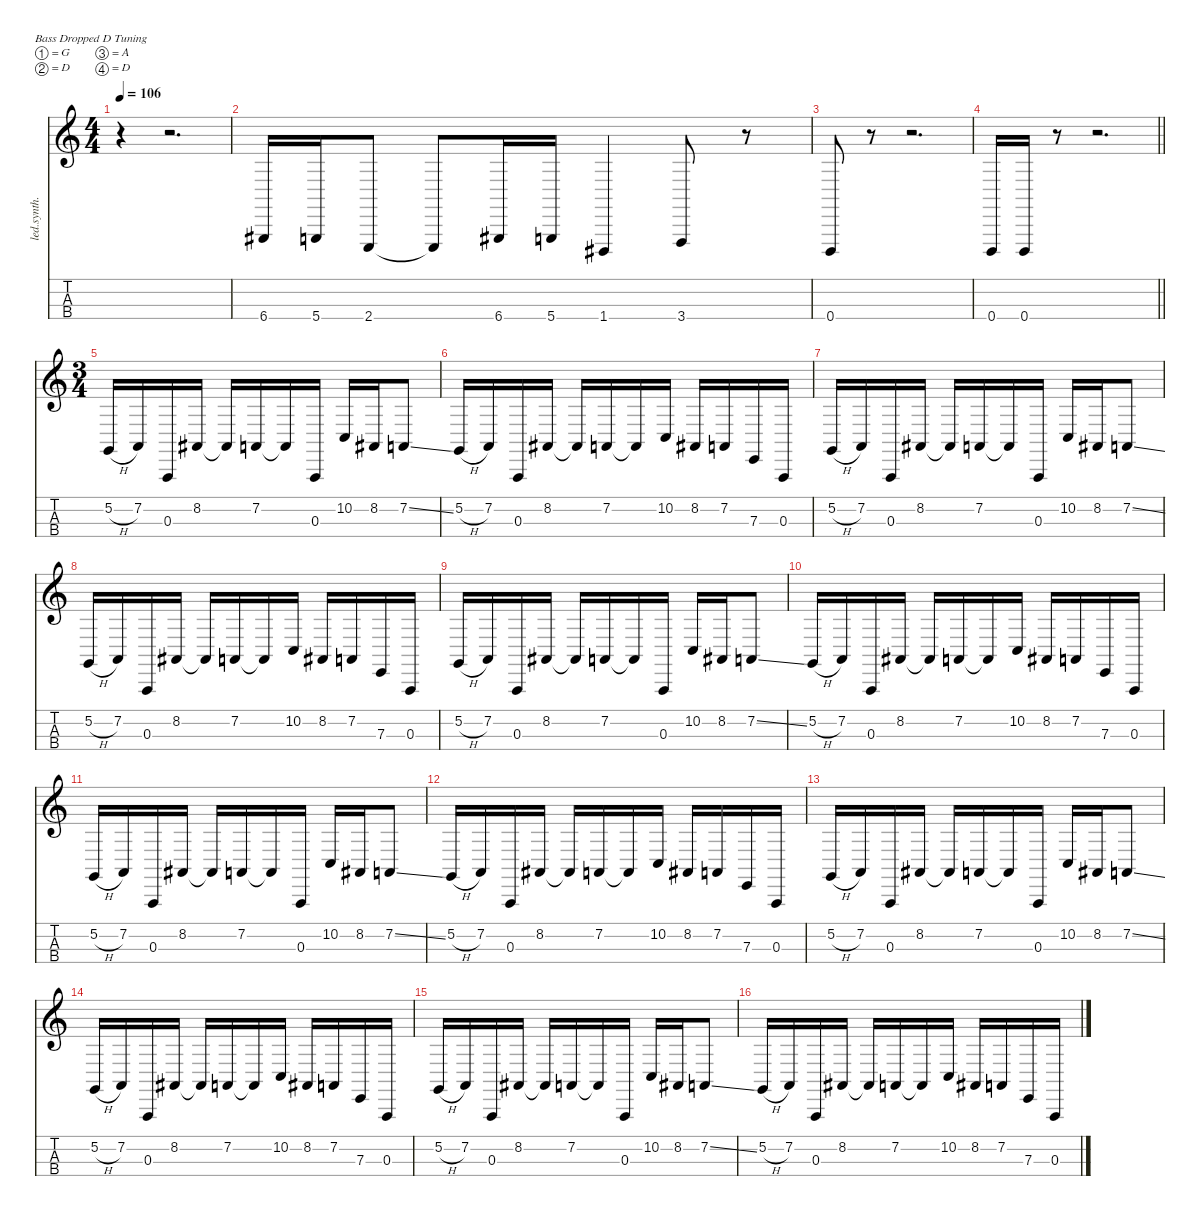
\defaultSystemsLayout 4
\hideDynamics
\bracketExtendMode nobrackets
\otherSystemsTrackNameOrientation horizontal
\track ("Track 6" "led.synth.") {instrument lead8bassandlead}
\staff {score tabs}
\tuning (G2 D2 A1 D1)
\ts (4 4)
\tempo 106
\clef g2
\ks c
r.4{dy f beam Down} r.2{d beam Down} |
6.4{acc #}.16{beam Up} 5.4.16{beam Up} 2.4.8{beam Up} 2.4{t}.8{beam Up} 6.4{acc #}.16{beam Up} 5.4.16{beam Up} 1.4{acc #}.4{beam Up} 3.4.8{beam Up} r.8{beam Up} |
0.4.8{beam Up} r.8{beam Up} r.2{d beam Up} |
\barLineRight lightlight
0.4.16{beam Up} 0.4.16{beam Up} r.8{beam Up} r.2{d beam Up} |
\ts (3 4)
\beaming (8 2 2 2)
\section ("" "")
5.2{h}.16{beam Up} 7.2.16{beam Up} 0.3.16{beam Up} 8.2{acc #}.16{beam Up} 8.2{t acc #}.16{beam Up} 7.2.16{beam Up} 7.2{t}.16{beam Up} 0.3.16{beam Up} 10.2.16{beam Up} 8.2{acc #}.16{beam Up} 7.2{ss}.8{beam Up} |
5.2{h}.16{beam Up} 7.2.16{beam Up} 0.3.16{beam Up} 8.2{acc #}.16{beam Up} 8.2{t acc #}.16{beam Up} 7.2.16{beam Up} 7.2{t}.16{beam Up} 10.2.16{beam Up} 8.2{acc #}.16{beam Up} 7.2.16{beam Up} 7.3.16{beam Up} 0.3.16{beam Up} |
5.2{h}.16{beam Up} 7.2.16{beam Up} 0.3.16{beam Up} 8.2{acc #}.16{beam Up} 8.2{t acc #}.16{beam Up} 7.2.16{beam Up} 7.2{t}.16{beam Up} 0.3.16{beam Up} 10.2.16{beam Up} 8.2{acc #}.16{beam Up} 7.2{ss}.8{beam Up} |
5.2{h}.16{beam Up} 7.2.16{beam Up} 0.3.16{beam Up} 8.2{acc #}.16{beam Up} 8.2{t acc #}.16{beam Up} 7.2.16{beam Up} 7.2{t}.16{beam Up} 10.2.16{beam Up} 8.2{acc #}.16{beam Up} 7.2.16{beam Up} 7.3.16{beam Up} 0.3.16{beam Up} |
5.2{h}.16{beam Up} 7.2.16{beam Up} 0.3.16{beam Up} 8.2{acc #}.16{beam Up} 8.2{t acc #}.16{beam Up} 7.2.16{beam Up} 7.2{t}.16{beam Up} 0.3.16{beam Up} 10.2.16{beam Up} 8.2{acc #}.16{beam Up} 7.2{ss}.8{beam Up} |
5.2{h}.16{beam Up} 7.2.16{beam Up} 0.3.16{beam Up} 8.2{acc #}.16{beam Up} 8.2{t acc #}.16{beam Up} 7.2.16{beam Up} 7.2{t}.16{beam Up} 10.2.16{beam Up} 8.2{acc #}.16{beam Up} 7.2.16{beam Up} 7.3.16{beam Up} 0.3.16{beam Up} |
5.2{h}.16{beam Up} 7.2.16{beam Up} 0.3.16{beam Up} 8.2{acc #}.16{beam Up} 8.2{t acc #}.16{beam Up} 7.2.16{beam Up} 7.2{t}.16{beam Up} 0.3.16{beam Up} 10.2.16{beam Up} 8.2{acc #}.16{beam Up} 7.2{ss}.8{beam Up} |
5.2{h}.16{beam Up} 7.2.16{beam Up} 0.3.16{beam Up} 8.2{acc #}.16{beam Up} 8.2{t acc #}.16{beam Up} 7.2.16{beam Up} 7.2{t}.16{beam Up} 10.2.16{beam Up} 8.2{acc #}.16{beam Up} 7.2.16{beam Up} 7.3.16{beam Up} 0.3.16{beam Up} |
5.2{h}.16{beam Up} 7.2.16{beam Up} 0.3.16{beam Up} 8.2{acc #}.16{beam Up} 8.2{t acc #}.16{beam Up} 7.2.16{beam Up} 7.2{t}.16{beam Up} 0.3.16{beam Up} 10.2.16{beam Up} 8.2{acc #}.16{beam Up} 7.2{ss}.8{beam Up} |
5.2{h}.16{beam Up} 7.2.16{beam Up} 0.3.16{beam Up} 8.2{acc #}.16{beam Up} 8.2{t acc #}.16{beam Up} 7.2.16{beam Up} 7.2{t}.16{beam Up} 10.2.16{beam Up} 8.2{acc #}.16{beam Up} 7.2.16{beam Up} 7.3.16{beam Up} 0.3.16{beam Up} |
5.2{h}.16{beam Up} 7.2.16{beam Up} 0.3.16{beam Up} 8.2{acc #}.16{beam Up} 8.2{t acc #}.16{beam Up} 7.2.16{beam Up} 7.2{t}.16{beam Up} 0.3.16{beam Up} 10.2.16{beam Up} 8.2{acc #}.16{beam Up} 7.2{ss}.8{beam Up} |
5.2{h}.16{beam Up} 7.2.16{beam Up} 0.3.16{beam Up} 8.2{acc #}.16{beam Up} 8.2{t acc #}.16{beam Up} 7.2.16{beam Up} 7.2{t}.16{beam Up} 10.2.16{beam Up} 8.2{acc #}.16{beam Up} 7.2.16{beam Up} 7.3.16{beam Up} 0.3.16{beam Up}
